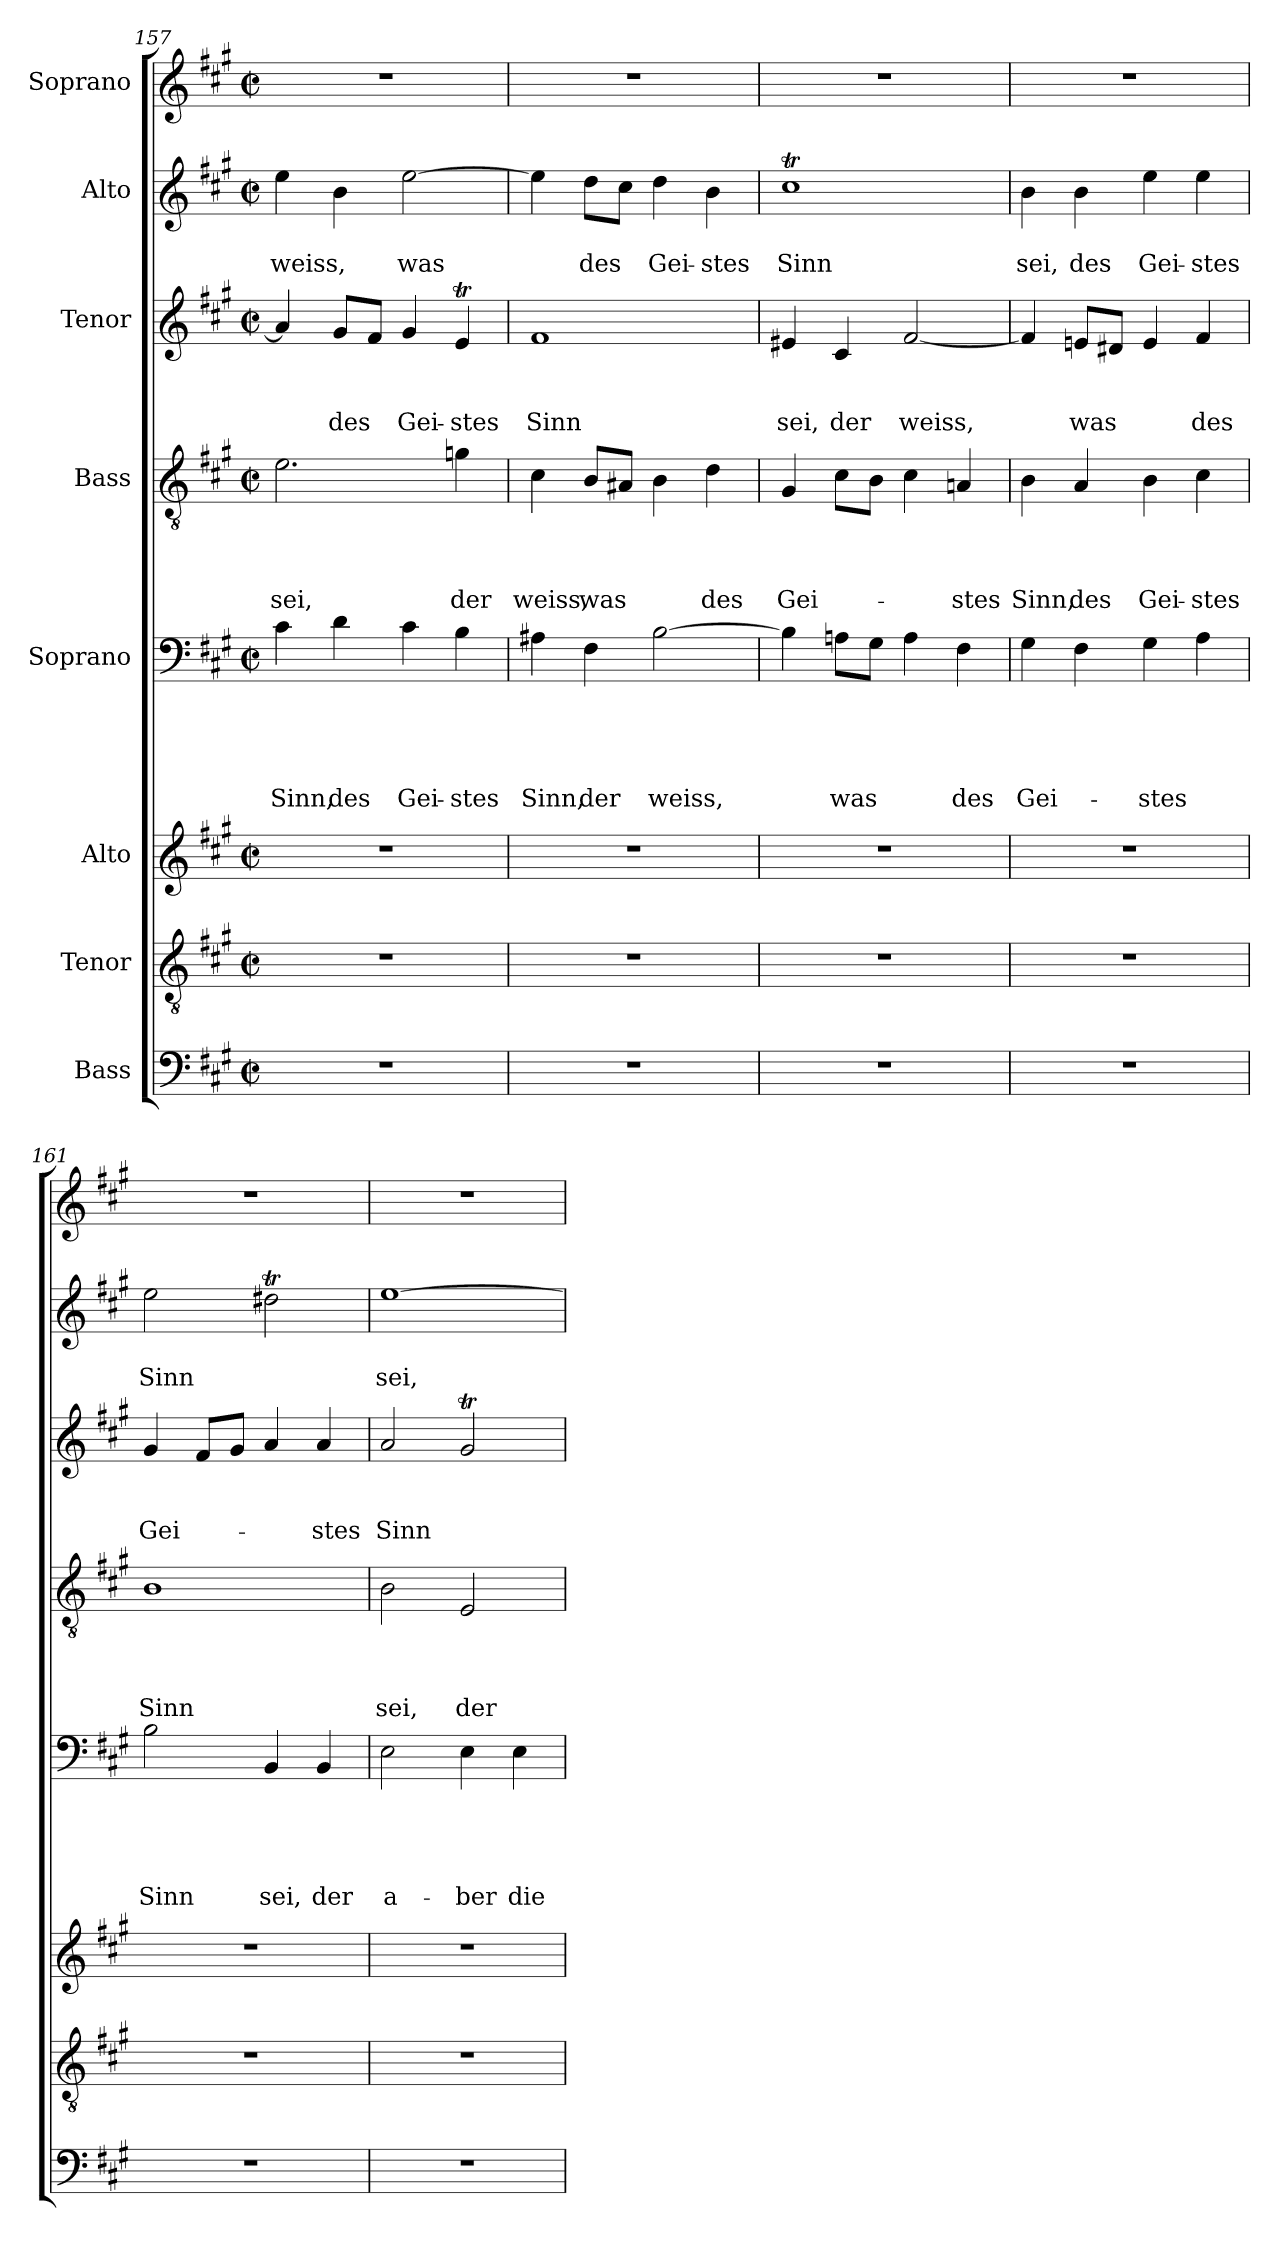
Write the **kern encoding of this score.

**kern	**kern	**kern	**kern	**text	**text	**text	**text	**text	**kern	**text	**text	**text	**text	**kern	**text	**text	**text	**kern	**text	**text	**kern
*part8	*part7	*part6	*part5	*part5	*part5	*part5	*part5	*part5	*part4	*part4	*part4	*part4	*part4	*part3	*part3	*part3	*part3	*part2	*part2	*part2	*part1
*staff8	*staff7	*staff6	*staff5	*staff5	*staff5	*staff5	*staff5	*staff5	*staff4	*staff4	*staff4	*staff4	*staff4	*staff3	*staff3	*staff3	*staff3	*staff2	*staff2	*staff2	*staff1
*I"Bass	*I"Tenor	*I"Alto	*I"Soprano	*	*	*	*	*	*I"Bass	*	*	*	*	*I"Tenor	*	*	*	*I"Alto	*	*	*I"Soprano
*clefF4	*clefGv2	*clefG2	*clefF4	*	*	*	*	*	*clefGv2	*	*	*	*	*clefG2	*	*	*	*clefG2	*	*	*clefG2
*k[f#c#g#]	*k[f#c#g#]	*k[f#c#g#]	*k[f#c#g#]	*	*	*	*	*	*k[f#c#g#]	*	*	*	*	*k[f#c#g#]	*	*	*	*k[f#c#g#]	*	*	*k[f#c#g#]
*A:	*A:	*A:	*A:	*	*	*	*	*	*A:	*	*	*	*	*A:	*	*	*	*A:	*	*	*A:
*M2/2	*M2/2	*M2/2	*M2/2	*	*	*	*	*	*M2/2	*	*	*	*	*M2/2	*	*	*	*M2/2	*	*	*M2/2
*met(c|)	*met(c|)	*met(c|)	*met(c|)	*	*	*	*	*	*met(c|)	*	*	*	*	*met(c|)	*	*	*	*met(c|)	*	*	*met(c|)
=157	=157	=157	=157	=157	=157	=157	=157	=157	=157	=157	=157	=157	=157	=157	=157	=157	=157	=157	=157	=157	=157
!	!	!	!	!	!	!	!	!LO:LY:b	!	!	!	!	!LO:LY:b	!	!	!	!	!	!	!LO:LY:b	!
1r	1r	1r	4c#\	.	.	.	.	Sinn,	2.e\	.	.	.	sei,	4a/]	.	.	.	4ee\	.	weiss,	1r
!	!	!	!	!	!	!	!	!LO:LY:b	!	!	!	!	!	!	!	!	!LO:LY:b	!	!	!	!
.	.	.	4d\	.	.	.	.	des	.	.	.	.	.	8g#/L	.	.	des	4b\	.	.	.
.	.	.	.	.	.	.	.	.	.	.	.	.	.	8f#/J	.	.	.	.	.	.	.
!	!	!	!	!	!	!	!	!LO:LY:b	!	!	!	!	!	!	!	!	!LO:LY:b	!	!	!LO:LY:b	!
.	.	.	4c#\	.	.	.	.	Gei-	.	.	.	.	.	4g#/	.	.	Gei-	[>2ee\	.	was	.
!	!	!	!	!	!	!	!	!LO:LY:b:rj	!	!	!	!	!LO:LY:b	!	!	!	!LO:LY:b:rj	!	!	!	!
.	.	.	4B\	.	.	.	.	-stes	4gn\	.	.	.	der	4eT/	.	.	-stes	.	.	.	.
=158	=158	=158	=158	=158	=158	=158	=158	=158	=158	=158	=158	=158	=158	=158	=158	=158	=158	=158	=158	=158	=158
!	!	!	!	!	!	!	!	!LO:LY:b	!	!	!	!	!LO:LY:b	!	!	!	!LO:LY:b	!	!	!	!
1r	1r	1r	4A#X\	.	.	.	.	Sinn,	4c#\	.	.	.	weiss,	1f#	.	.	Sinn	4ee\]	.	.	1r
!	!	!	!	!	!	!	!	!LO:LY:b	!	!	!	!	!LO:LY:b	!	!	!	!	!	!	!LO:LY:b	!
.	.	.	4F#\	.	.	.	.	der	8B/L	.	.	.	was	.	.	.	.	8dd\L	.	des	.
.	.	.	.	.	.	.	.	.	8A#X/J	.	.	.	.	.	.	.	.	8cc#\J	.	.	.
!	!	!	!	!	!	!	!	!LO:LY:b	!	!	!	!	!	!	!	!	!	!	!	!LO:LY:b	!
.	.	.	[>2B\	.	.	.	.	weiss,	4B\	.	.	.	.	.	.	.	.	4dd\	.	Gei-	.
!	!	!	!	!	!	!	!	!	!	!	!	!	!LO:LY:b	!	!	!	!	!	!	!LO:LY:b:rj	!
.	.	.	.	.	.	.	.	.	4d\	.	.	.	des	.	.	.	.	4b\	.	-stes	.
=159	=159	=159	=159	=159	=159	=159	=159	=159	=159	=159	=159	=159	=159	=159	=159	=159	=159	=159	=159	=159	=159
!	!	!	!	!	!	!	!	!	!	!	!	!	!LO:LY:b	!	!	!	!LO:LY:b	!	!	!LO:LY:b	!
1r	1r	1r	4B\]	.	.	.	.	.	4G#/	.	.	.	Gei-	4e#X/	.	.	sei,	1cc#t	.	Sinn	1r
!	!	!	!	!	!	!	!	!LO:LY:b	!	!	!	!	!	!	!	!	!LO:LY:b	!	!	!	!
.	.	.	8An\L	.	.	.	.	was	8c#\L	.	.	.	.	4c#/	.	.	der	.	.	.	.
.	.	.	8G#\J	.	.	.	.	.	8B\J	.	.	.	.	.	.	.	.	.	.	.	.
!	!	!	!	!	!	!	!	!	!	!	!	!	!	!	!	!	!LO:LY:b	!	!	!	!
.	.	.	4A\	.	.	.	.	.	4c#\	.	.	.	.	[<2f#/	.	.	weiss,	.	.	.	.
!	!	!	!	!	!	!	!	!LO:LY:b	!	!	!	!	!LO:LY:b	!	!	!	!	!	!	!	!
.	.	.	4F#\	.	.	.	.	des	4An/	.	.	.	-stes	.	.	.	.	.	.	.	.
=160	=160	=160	=160	=160	=160	=160	=160	=160	=160	=160	=160	=160	=160	=160	=160	=160	=160	=160	=160	=160	=160
!	!	!	!	!	!	!	!	!LO:LY:b	!	!	!	!	!LO:LY:b	!	!	!	!	!	!	!LO:LY:b	!
1r	1r	1r	4G#\	.	.	.	.	Gei-	4B\	.	.	.	Sinn,	4f#/]	.	.	.	4b\	.	sei,	1r
!	!	!	!	!	!	!	!	!	!	!	!	!	!LO:LY:b	!	!	!	!LO:LY:b	!	!	!LO:LY:b	!
.	.	.	4F#\	.	.	.	.	.	4A/	.	.	.	des	8en/L	.	.	was	4b\	.	des	.
.	.	.	.	.	.	.	.	.	.	.	.	.	.	8d#X/J	.	.	.	.	.	.	.
!	!	!	!	!	!	!	!	!LO:LY:b	!	!	!	!	!LO:LY:b	!	!	!	!	!	!	!LO:LY:b	!
.	.	.	4G#\	.	.	.	.	-stes	4B\	.	.	.	Gei-	4e/	.	.	.	4ee\	.	Gei-	.
!	!	!	!	!	!	!	!	!	!	!	!	!	!LO:LY:b:rj	!	!	!	!LO:LY:b	!	!	!LO:LY:b:rj	!
.	.	.	4A\	.	.	.	.	.	4c#\	.	.	.	-stes	4f#/	.	.	des	4ee\	.	-stes	.
=161	=161	=161	=161	=161	=161	=161	=161	=161	=161	=161	=161	=161	=161	=161	=161	=161	=161	=161	=161	=161	=161
!	!	!	!	!	!	!	!	!LO:LY:b	!	!	!	!	!LO:LY:b	!	!	!	!LO:LY:b	!	!	!LO:LY:b	!
1r	1r	1r	2B\	.	.	.	.	Sinn	1B	.	.	.	Sinn	4g#/	.	.	Gei-	2ee\	.	Sinn	1r
.	.	.	.	.	.	.	.	.	.	.	.	.	.	8f#/L	.	.	.	.	.	.	.
.	.	.	.	.	.	.	.	.	.	.	.	.	.	8g#/J	.	.	.	.	.	.	.
!	!	!	!	!	!	!	!	!LO:LY:b	!	!	!	!	!	!	!	!	!	!	!	!	!
.	.	.	4BB/	.	.	.	.	sei,	.	.	.	.	.	4a/	.	.	.	2dd#Xt\	.	.	.
!	!	!	!	!	!	!	!	!LO:LY:b	!	!	!	!	!	!	!	!	!LO:LY:b	!	!	!	!
.	.	.	4BB/	.	.	.	.	der	.	.	.	.	.	4a/	.	.	-stes	.	.	.	.
=162	=162	=162	=162	=162	=162	=162	=162	=162	=162	=162	=162	=162	=162	=162	=162	=162	=162	=162	=162	=162	=162
!	!	!	!	!	!	!	!	!LO:LY:b	!	!	!	!	!LO:LY:b	!	!	!	!LO:LY:b	!	!	!LO:LY:b	!
1r	1r	1r	2E\	.	.	.	.	a-	2B\	.	.	.	sei,	2a/	.	.	Sinn	[>1ee	.	sei,	1r
!	!	!	!	!	!	!	!	!LO:LY:b	!	!	!	!	!LO:LY:b	!	!	!	!	!	!	!	!
.	.	.	4E\	.	.	.	.	-ber	2E/	.	.	.	der	2g#t/	.	.	.	.	.	.	.
!	!	!	!	!	!	!	!	!LO:LY:b	!	!	!	!	!	!	!	!	!	!	!	!	!
.	.	.	4E\	.	.	.	.	die	.	.	.	.	.	.	.	.	.	.	.	.	.
=	=	=	=	=	=	=	=	=	=	=	=	=	=	=	=	=	=	=	=	=	=
*-	*-	*-	*-	*-	*-	*-	*-	*-	*-	*-	*-	*-	*-	*-	*-	*-	*-	*-	*-	*-	*-
